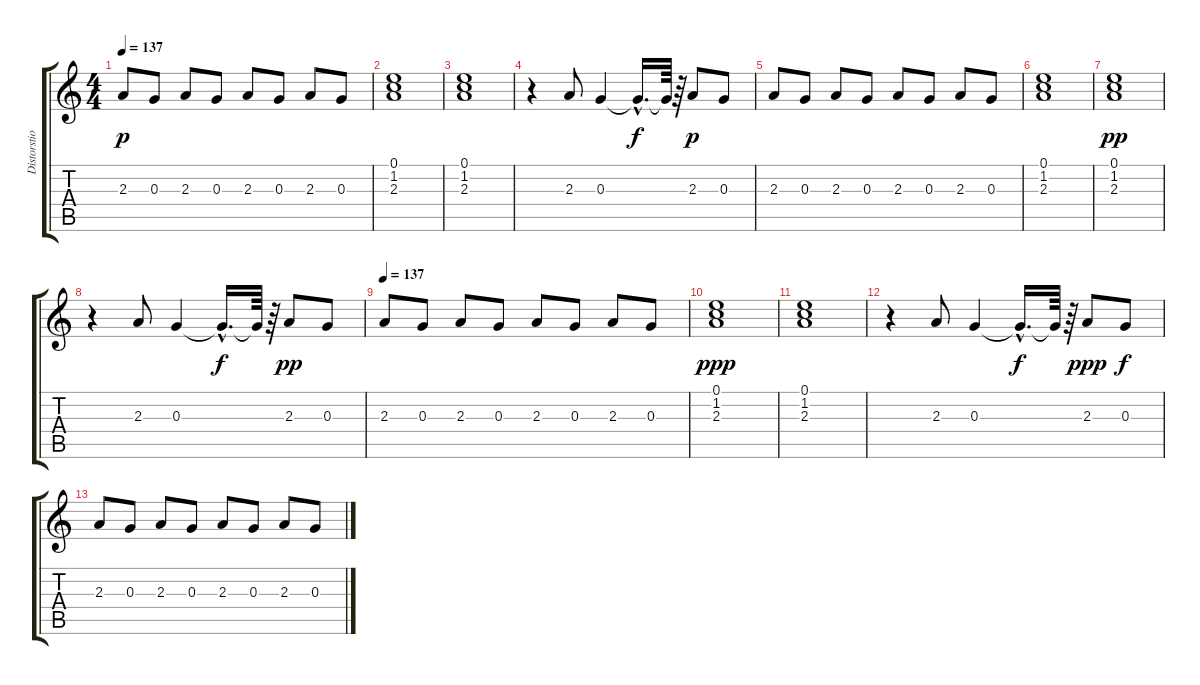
\track ("Distorstion" "Distorstio") {instrument distortionguitar}
\staff {score tabs}
\tuning (E4 B3 G3 D3 A2 E2) {hide}
\ts (4 4)
\tempo 137
\clef g2
\ks c
2.3.8{dy p} 0.3.8 2.3.8 0.3.8 2.3.8 0.3.8 2.3.8 0.3.8 |
(0.1 1.2 2.3).1 |
(0.1 1.2 2.3).1 |
r.4 2.3.8 0.3.4 0.3{hac t}.16{d dy f} 0.3{t}.64 r.64 2.3.8{dy p} 0.3.8 |
2.3.8 0.3.8 2.3.8 0.3.8 2.3.8 0.3.8 2.3.8 0.3.8 |
(0.1 1.2 2.3).1 |
(0.1 1.2 2.3).1{dy pp} |
r.4 2.3.8 0.3.4 0.3{hac t}.16{d dy f} 0.3{t}.64 r.64 2.3.8{dy pp} 0.3.8 |
\tempo 137
2.3.8 0.3.8 2.3.8 0.3.8 2.3.8 0.3.8 2.3.8 0.3.8 |
(0.1 1.2 2.3).1{dy ppp} |
(0.1 1.2 2.3).1 |
r.4 2.3.8 0.3.4 0.3{hac t}.16{d dy f} 0.3{t}.64 r.64 2.3.8{dy ppp} 0.3.8{dy f} |
2.3.8 0.3.8 2.3.8 0.3.8 2.3.8 0.3.8 2.3.8 0.3.8
